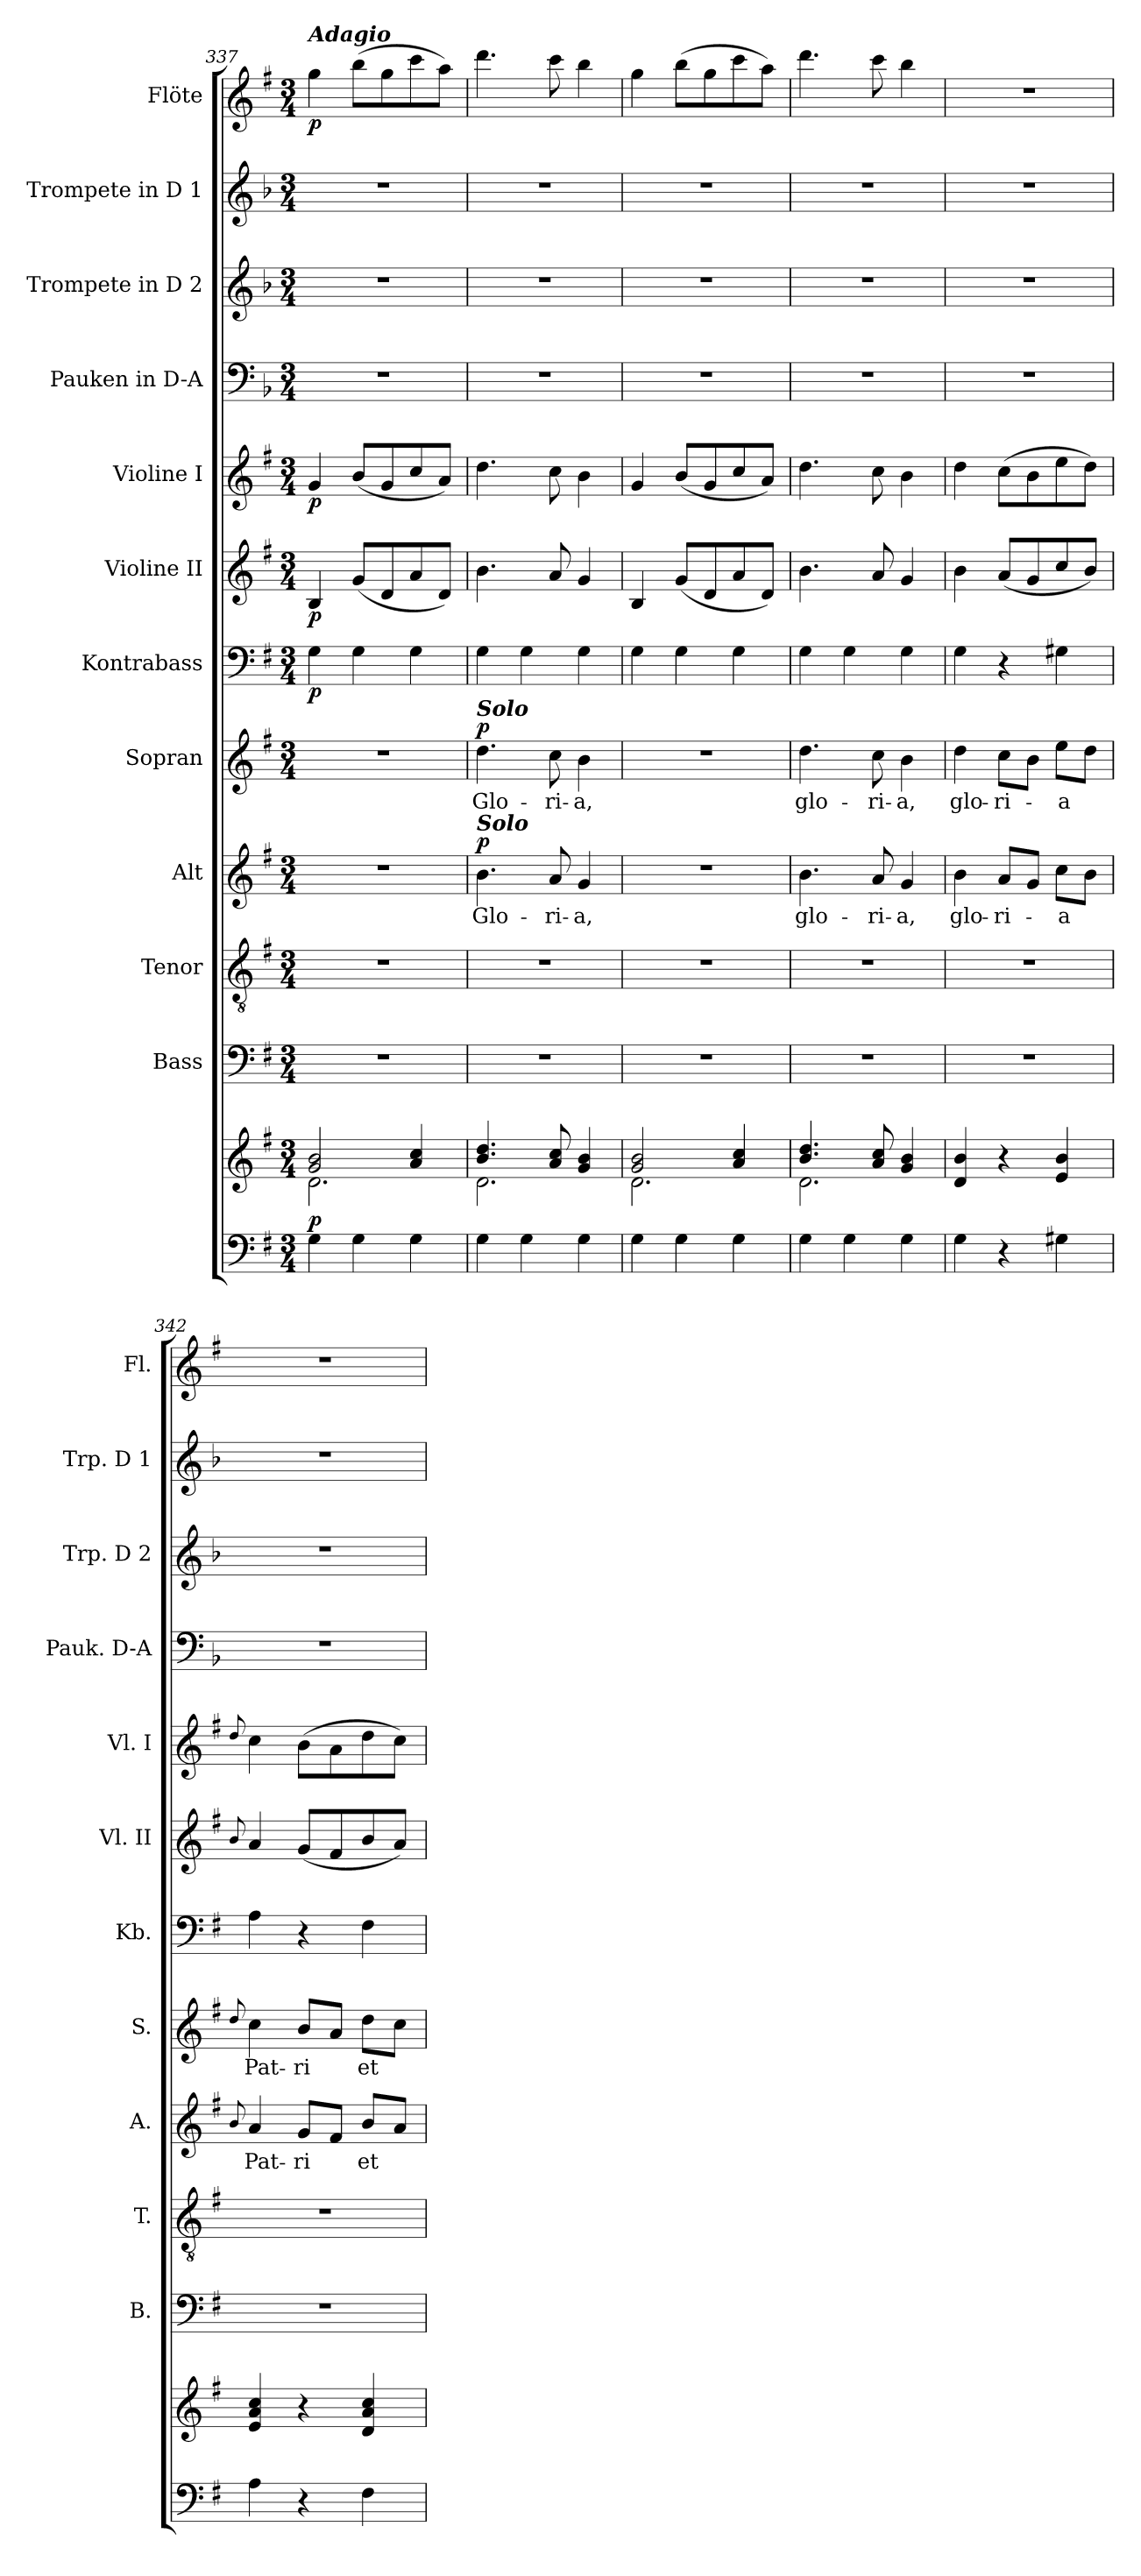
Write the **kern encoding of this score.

**kern	**kern	**dynam	**kern	**kern	**kern	**text	**dynam	**kern	**text	**dynam	**kern	**dynam	**kern	**dynam	**kern	**dynam	**kern	**kern	**kern	**kern	**dynam
*part12	*part12	*part12	*part11	*part10	*part9	*part9	*part9	*part8	*part8	*part8	*part7	*part7	*part6	*part6	*part5	*part5	*part4	*part3	*part2	*part1	*part1
*staff13	*staff12	*staff12/13	*staff11	*staff10	*staff9	*staff9	*staff9	*staff8	*staff8	*staff8	*staff7	*staff7	*staff6	*staff6	*staff5	*staff5	*staff4	*staff3	*staff2	*staff1	*staff1
*	*	*	*I"Bass	*I"Tenor	*I"Alt	*	*	*I"Sopran	*	*	*I"Kontrabass	*	*I"Violine II	*	*I"Violine I	*	*I"Pauken in D-A	*I"Trompete in D 2	*I"Trompete in D 1	*I"Flöte	*
*	*	*	*I'B.	*I'T.	*I'A.	*	*	*I'S.	*	*	*I'Kb.	*	*I'Vl. II	*	*I'Vl. I	*	*I'Pauk. D-A	*I'Trp. D 2	*I'Trp. D 1	*I'Fl.	*
!!LO:PB:g=z
*clefF4	*clefG2	*	*clefF4	*clefGv2	*clefG2	*	*	*clefG2	*	*	*clefF4	*	*clefG2	*	*clefG2	*	*clefF4	*clefG2	*clefG2	*clefG2	*
*	*	*	*	*	*	*	*	*	*	*	*ITrd7c12	*	*	*	*	*	*ITrd-1c-2	*ITrd-1c-2	*ITrd-1c-2	*	*
*k[f#]	*k[f#]	*	*k[f#]	*k[f#]	*k[f#]	*	*	*k[f#]	*	*	*k[f#]	*	*k[f#]	*	*k[f#]	*	*k[f#]	*k[f#]	*k[f#]	*k[f#]	*
*G:	*G:	*	*G:	*G:	*G:	*	*	*G:	*	*	*G:	*	*G:	*	*G:	*	*G:	*G:	*G:	*G:	*
*M3/4	*M3/4	*	*M3/4	*M3/4	*M3/4	*	*	*M3/4	*	*	*M3/4	*	*M3/4	*	*M3/4	*	*M3/4	*M3/4	*M3/4	*M3/4	*
=337	=337	=337	=337	=337	=337	=337	=337	=337	=337	=337	=337	=337	=337	=337	=337	=337	=337	=337	=337	=337	=337
*	*^	*	*	*	*	*	*	*	*	*	*	*	*	*	*	*	*	*	*	*	*
!	!	!	!	!	!	!	!	!	!	!	!	!	!	!	!	!	!	!	!	!	!LO:TX:a:Bi:t=Adagio	!
!	!	!	!LO:DY:a=2	!	!	!	!	!	!	!	!	!	!LO:DY:b	!	!LO:DY:b	!	!LO:DY:b	!	!	!	!	!LO:DY:b
4G\	2g/ 2b/	2.d\	p	2.r	2.r	2.r	.	.	2.r	.	.	4GG\	p	4B/	p	4g/	p	2.r	2.r	2.r	4gg\	p
4G\	.	.	.	.	.	.	.	.	.	.	.	4GG\	.	(<8g/L	.	(<8b/L	.	.	.	.	(>8bb\L	.
.	.	.	.	.	.	.	.	.	.	.	.	.	.	8d/	.	8g/	.	.	.	.	8gg\	.
4G\	4a/ 4cc/	.	.	.	.	.	.	.	.	.	.	4GG\	.	8a/	.	8cc/	.	.	.	.	8ccc\	.
.	.	.	.	.	.	.	.	.	.	.	.	.	.	8d/J)	.	8a/J)	.	.	.	.	8aa\J)	.
=338	=338	=338	=338	=338	=338	=338	=338	=338	=338	=338	=338	=338	=338	=338	=338	=338	=338	=338	=338	=338	=338	=338
!	!	!	!	!	!	!	!	!	!LO:TX:a:Bi:t=Solo	!	!	!	!	!	!	!	!	!	!	!	!	!
!	!	!	!	!	!	!LO:TX:a:Bi:t=Solo	!	!	!	!	!	!	!	!	!	!	!	!	!	!	!	!
!	!	!	!	!	!	!	!LO:LY:b	!LO:DY:a	!	!LO:LY:b	!LO:DY:a	!	!	!	!	!	!	!	!	!	!	!
4G\	4.b/ 4.dd/	2.d\	.	2.r	2.r	4.b\	Glo-	p	4.dd\	Glo-	p	4GG\	.	4.b\	.	4.dd\	.	2.r	2.r	2.r	4.ddd\	.
4G\	.	.	.	.	.	.	.	.	.	.	.	4GG\	.	.	.	.	.	.	.	.	.	.
!	!	!	!	!	!	!	!LO:LY:b	!	!	!LO:LY:b	!	!	!	!	!	!	!	!	!	!	!	!
.	8a/ 8cc/	.	.	.	.	8a/	-ri-	.	8cc\	-ri-	.	.	.	8a/	.	8cc\	.	.	.	.	8ccc\	.
!	!	!	!	!	!	!	!LO:LY:b	!	!	!LO:LY:b	!	!	!	!	!	!	!	!	!	!	!	!
4G\	4g/ 4b/	.	.	.	.	4g/	-a,	.	4b\	-a,	.	4GG\	.	4g/	.	4b\	.	.	.	.	4bb\	.
=339	=339	=339	=339	=339	=339	=339	=339	=339	=339	=339	=339	=339	=339	=339	=339	=339	=339	=339	=339	=339	=339	=339
4G\	2g/ 2b/	2.d\	.	2.r	2.r	2.r	.	.	2.r	.	.	4GG\	.	4B/	.	4g/	.	2.r	2.r	2.r	4gg\	.
4G\	.	.	.	.	.	.	.	.	.	.	.	4GG\	.	(<8g/L	.	(<8b/L	.	.	.	.	(>8bb\L	.
.	.	.	.	.	.	.	.	.	.	.	.	.	.	8d/	.	8g/	.	.	.	.	8gg\	.
4G\	4a/ 4cc/	.	.	.	.	.	.	.	.	.	.	4GG\	.	8a/	.	8cc/	.	.	.	.	8ccc\	.
.	.	.	.	.	.	.	.	.	.	.	.	.	.	8d/J)	.	8a/J)	.	.	.	.	8aa\J)	.
=340	=340	=340	=340	=340	=340	=340	=340	=340	=340	=340	=340	=340	=340	=340	=340	=340	=340	=340	=340	=340	=340	=340
!	!	!	!	!	!	!	!LO:LY:b	!	!	!LO:LY:b	!	!	!	!	!	!	!	!	!	!	!	!
4G\	4.b/ 4.dd/	2.d\	.	2.r	2.r	4.b\	glo-	.	4.dd\	glo-	.	4GG\	.	4.b\	.	4.dd\	.	2.r	2.r	2.r	4.ddd\	.
4G\	.	.	.	.	.	.	.	.	.	.	.	4GG\	.	.	.	.	.	.	.	.	.	.
!	!	!	!	!	!	!	!LO:LY:b	!	!	!LO:LY:b	!	!	!	!	!	!	!	!	!	!	!	!
.	8a/ 8cc/	.	.	.	.	8a/	-ri-	.	8cc\	-ri-	.	.	.	8a/	.	8cc\	.	.	.	.	8ccc\	.
!	!	!	!	!	!	!	!LO:LY:b	!	!	!LO:LY:b	!	!	!	!	!	!	!	!	!	!	!	!
4G\	4g/ 4b/	.	.	.	.	4g/	-a,	.	4b\	-a,	.	4GG\	.	4g/	.	4b\	.	.	.	.	4bb\	.
*	*v	*v	*	*	*	*	*	*	*	*	*	*	*	*	*	*	*	*	*	*	*	*
=341	=341	=341	=341	=341	=341	=341	=341	=341	=341	=341	=341	=341	=341	=341	=341	=341	=341	=341	=341	=341	=341
!	!	!	!	!	!	!LO:LY:b	!	!	!LO:LY:b	!	!	!	!	!	!	!	!	!	!	!	!
4G\	4d/ 4b/	.	2.r	2.r	4b\	glo-	.	4dd\	glo-	.	4GG\	.	4b\	.	4dd\	.	2.r	2.r	2.r	2.r	.
!	!	!	!	!	!	!LO:LY:b	!	!	!LO:LY:b	!	!	!	!	!	!	!	!	!	!	!	!
4r	4r	.	.	.	8a/L	-ri-	.	8cc\L	-ri-	.	4r	.	(<8a/L	.	(>8cc\L	.	.	.	.	.	.
.	.	.	.	.	8g/J	.	.	8b\J	.	.	.	.	8g/	.	8b\	.	.	.	.	.	.
!	!	!	!	!	!	!LO:LY:b	!	!	!LO:LY:b	!	!	!	!	!	!	!	!	!	!	!	!
4G#X\	4e/ 4b/	.	.	.	8cc\L	-a	.	8ee\L	-a	.	4GG#X\	.	8cc/	.	8ee\	.	.	.	.	.	.
.	.	.	.	.	8b\J	.	.	8dd\J	.	.	.	.	8b/J)	.	8dd\J)	.	.	.	.	.	.
=342	=342	=342	=342	=342	=342	=342	=342	=342	=342	=342	=342	=342	=342	=342	=342	=342	=342	=342	=342	=342	=342
.	.	.	.	.	8qqb/	.	.	8qqdd/	.	.	.	.	8qqb/	.	8qqdd/	.	.	.	.	.	.
!	!	!	!	!	!	!LO:LY:b	!	!	!LO:LY:b	!	!	!	!	!	!	!	!	!	!	!	!
4A\	4e/ 4a/ 4cc/	.	2.r	2.r	4a/	Pat-	.	4cc\	Pat-	.	4AA\	.	4a/	.	4cc\	.	2.r	2.r	2.r	2.r	.
!	!	!	!	!	!	!LO:LY:b	!	!	!LO:LY:b	!	!	!	!	!	!	!	!	!	!	!	!
4r	4r	.	.	.	8g/L	-ri	.	8b/L	-ri	.	4r	.	(<8g/L	.	(>8b\L	.	.	.	.	.	.
.	.	.	.	.	8f#/J	.	.	8a/J	.	.	.	.	8f#/	.	8a\	.	.	.	.	.	.
!	!	!	!	!	!	!LO:LY:b	!	!	!LO:LY:b	!	!	!	!	!	!	!	!	!	!	!	!
4F#\	4d/ 4a/ 4cc/	.	.	.	8b/L	et	.	8dd\L	et	.	4FF#\	.	8b/	.	8dd\	.	.	.	.	.	.
.	.	.	.	.	8a/J	.	.	8cc\J	.	.	.	.	8a/J)	.	8cc\J)	.	.	.	.	.	.
=	=	=	=	=	=	=	=	=	=	=	=	=	=	=	=	=	=	=	=	=	=
*-	*-	*-	*-	*-	*-	*-	*-	*-	*-	*-	*-	*-	*-	*-	*-	*-	*-	*-	*-	*-	*-
